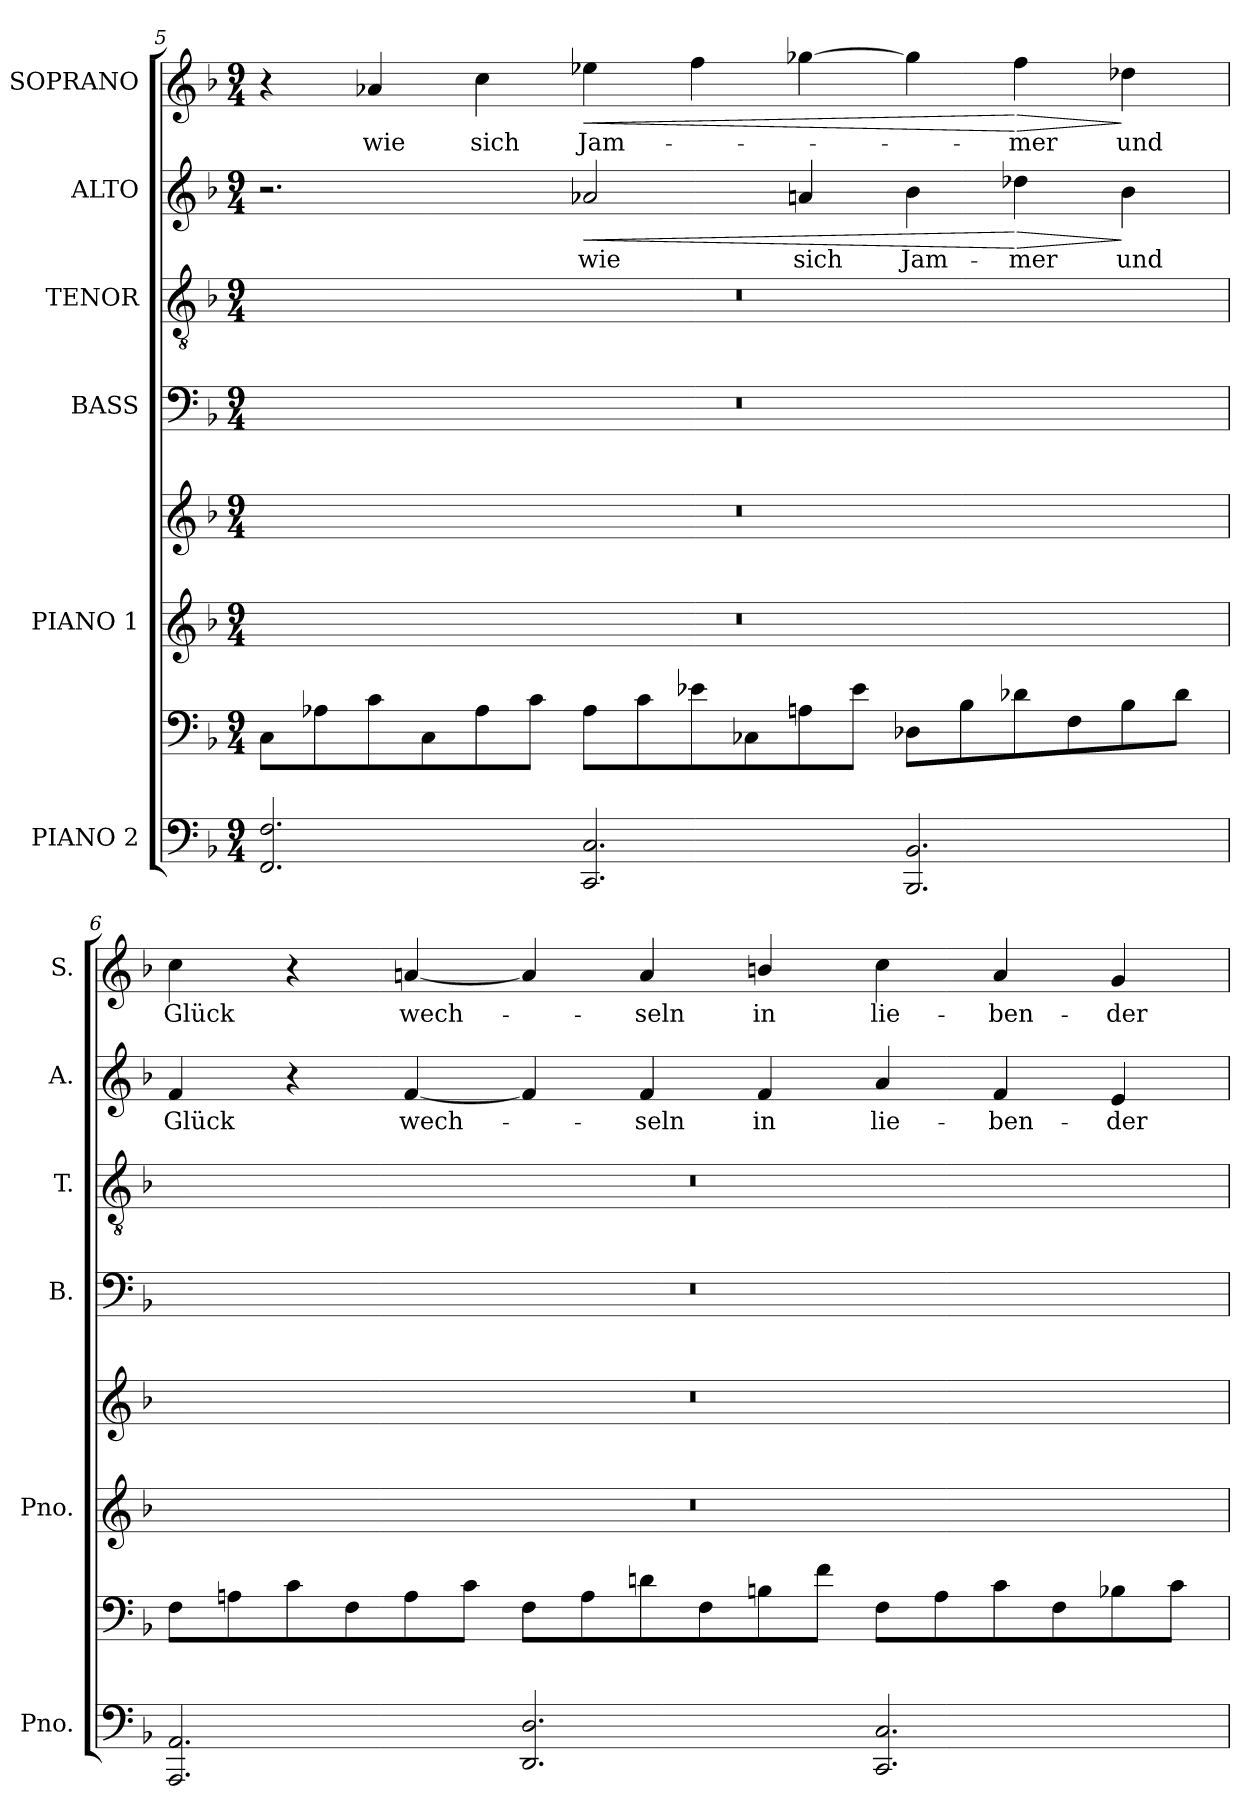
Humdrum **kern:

**kern	**kern	**kern	**kern	**kern	**kern	**kern	**text	**dynam	**kern	**text	**dynam
*part6	*part6	*part5	*part5	*part4	*part3	*part2	*part2	*part2	*part1	*part1	*part1
*staff8	*staff7	*staff6	*staff5	*staff4	*staff3	*staff2	*staff2	*staff2	*staff1	*staff1	*staff1
*I"PIANO 2	*	*I"PIANO 1	*	*I"BASS	*I"TENOR	*I"ALTO	*	*	*I"SOPRANO	*	*
*I'Pno.	*	*I'Pno.	*	*I'B.	*I'T.	*I'A.	*	*	*I'S.	*	*
!!LO:PB:g=z
*clefF4	*clefF4	*clefG2	*clefG2	*clefF4	*clefGv2	*clefG2	*	*	*clefG2	*	*
*	*	*	*	*	*ITrd7c12	*	*	*	*	*	*
*k[b-]	*k[b-]	*k[b-]	*k[b-]	*k[b-]	*k[b-]	*k[b-]	*	*	*k[b-]	*	*
*F:	*F:	*F:	*F:	*F:	*F:	*F:	*	*	*F:	*	*
*M9/4	*M9/4	*M9/4	*M9/4	*M9/4	*M9/4	*M9/4	*	*	*M9/4	*	*
=5	=5	=5	=5	=5	=5	=5	=5	=5	=5	=5	=5
!	!	!LO:N:vis=1	!LO:N:vis=1	!LO:N:vis=1	!LO:N:vis=1	!	!	!	!	!	!
2.FFi/ 2.Fi	8Ci\L	4%9r	4%9r	4%9r	4%9r	2.r	.	.	4r	.	.
.	8A-Xi\	.	.	.	.	.	.	.	.	.	.
!	!	!	!	!	!	!	!	!	!	!LO:LY:b:color=#000000	!
.	8ci\	.	.	.	.	.	.	.	4a-Xi/	wie	.
.	8Ci\	.	.	.	.	.	.	.	.	.	.
!	!	!	!	!	!	!	!	!	!	!LO:LY:b:color=#000000	!
.	8A-i\	.	.	.	.	.	.	.	4cci\	sich	.
.	8ci\J	.	.	.	.	.	.	.	.	.	.
!	!	!	!	!	!	!	!LO:LY:b:color=#000000	!LO:HP:b	!	!	!
!	!	!	!	!	!	!	!	!	!	!LO:LY:b:color=#000000	!LO:HP:b
2.CCi/ 2.Ci	8A-i\L	.	.	.	.	2a-Xi/	wie	<	4ee-Xi\	Jam-	<
.	8ci\	.	.	.	.	.	.	.	.	.	.
.	8e-Xi\	.	.	.	.	.	.	.	4ffi\	.	.
.	8C-Xi\	.	.	.	.	.	.	.	.	.	.
!	!	!	!	!	!	!	!LO:LY:b:color=#000000	!	!	!	!
.	8Ani\	.	.	.	.	4ani/	sich	.	[4gg-Xi\	.	.
.	8e-i\J	.	.	.	.	.	.	.	.	.	.
!	!	!	!	!	!	!	!LO:LY:b:color=#000000	!	!	!	!
2.BBB-i/ 2.BB-i	8D-Xi\L	.	.	.	.	4b-i\	Jam-	.	4gg-i\]	.	.
.	8B-i\	.	.	.	.	.	.	.	.	.	.
!	!	!	!	!	!	!	!LO:LY:b:color=#000000	!LO:HP:n=1:b	!	!	!
!	!	!	!	!	!	!	!	!	!	!LO:LY:b:color=#000000	!LO:HP:n=1:b
.	8d-Xi\	.	.	.	.	4dd-Xi\	-mer	[ >	4ffi\	-mer	[ >
.	8Fi\	.	.	.	.	.	.	.	.	.	.
!	!	!	!	!	!	!	!LO:LY:b:color=#000000	!	!	!	!
!	!	!	!	!	!	!	!	!	!	!LO:LY:b:color=#000000	!
.	8B-i\	.	.	.	.	4b-i\	und	]	4dd-Xi\	und	]
.	8d-i\J	.	.	.	.	.	.	.	.	.	.
=6	=6	=6	=6	=6	=6	=6	=6	=6	=6	=6	=6
!	!	!LO:N:vis=1	!LO:N:vis=1	!LO:N:vis=1	!LO:N:vis=1	!	!	!	!	!	!
!	!	!	!	!	!	!	!LO:LY:b:color=#000000	!	!	!	!
!	!	!	!	!	!	!	!	!	!	!LO:LY:b:color=#000000	!
2.AAAi/ 2.AAi	8Fi\L	4%9r	4%9r	4%9r	4%9r	4fi/	Glück	.	4cci\	Glück	.
.	8Ani\	.	.	.	.	.	.	.	.	.	.
.	8ci\	.	.	.	.	4r	.	.	4r	.	.
.	8Fi\	.	.	.	.	.	.	.	.	.	.
!	!	!	!	!	!	!	!LO:LY:b:color=#000000	!	!	!	!
!	!	!	!	!	!	!	!	!	!	!LO:LY:b:color=#000000	!
.	8Ai\	.	.	.	.	[4fi/	wech-	.	[4ani/	wech-	.
.	8ci\J	.	.	.	.	.	.	.	.	.	.
2.DDi/ 2.Di	8Fi\L	.	.	.	.	4fi/]	.	.	4ai/]	.	.
.	8Ai\	.	.	.	.	.	.	.	.	.	.
!	!	!	!	!	!	!	!LO:LY:b:color=#000000	!	!	!	!
!	!	!	!	!	!	!	!	!	!	!LO:LY:b:color=#000000	!
.	8dni\	.	.	.	.	4fi/	-seln	.	4ai/	-seln	.
.	8Fi\	.	.	.	.	.	.	.	.	.	.
!	!	!	!	!	!	!	!LO:LY:b:color=#000000	!	!	!	!
!	!	!	!	!	!	!	!	!	!	!LO:LY:b:color=#000000	!
.	8Bni\	.	.	.	.	4fi/	in	.	4bni/	in	.
.	8fi\J	.	.	.	.	.	.	.	.	.	.
!	!	!	!	!	!	!	!LO:LY:b:color=#000000	!	!	!	!
!	!	!	!	!	!	!	!	!	!	!LO:LY:b:color=#000000	!
2.CCi/ 2.Ci	8Fi\L	.	.	.	.	4ai/	lie-	.	4cci\	lie-	.
.	8Ai\	.	.	.	.	.	.	.	.	.	.
!	!	!	!	!	!	!	!LO:LY:b:color=#000000	!	!	!	!
!	!	!	!	!	!	!	!	!	!	!LO:LY:b:color=#000000	!
.	8ci\	.	.	.	.	4fi/	-ben-	.	4ai/	-ben-	.
.	8Fi\	.	.	.	.	.	.	.	.	.	.
!	!	!	!	!	!	!	!LO:LY:b:color=#000000	!	!	!	!
!	!	!	!	!	!	!	!	!	!	!LO:LY:b:color=#000000	!
.	8B-Xi\	.	.	.	.	4ei/	-der	.	4gi/	-der	.
.	8ci\J	.	.	.	.	.	.	.	.	.	.
=	=	=	=	=	=	=	=	=	=	=	=
*-	*-	*-	*-	*-	*-	*-	*-	*-	*-	*-	*-
